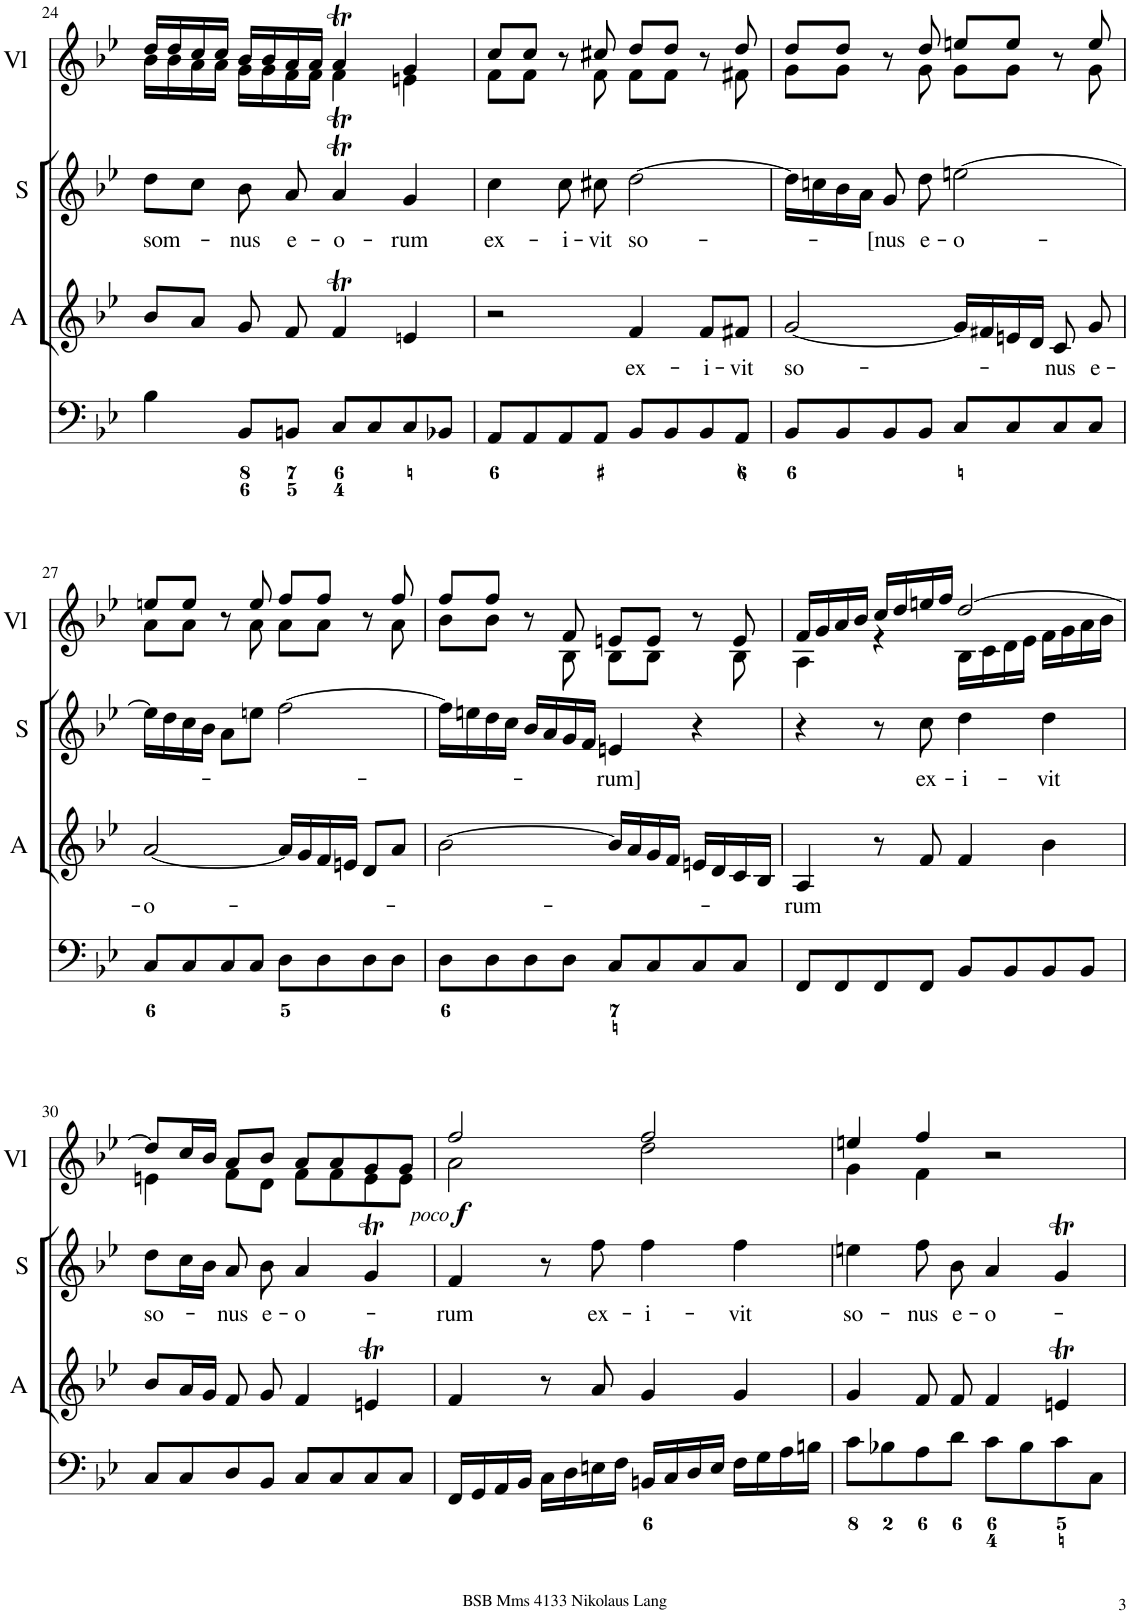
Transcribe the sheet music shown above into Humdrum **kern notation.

**kern	**dynam	**kern	**dynam	**kern	**kern	**text	**kern	**text	**kern	**dynam
*part6	*part6	*part5	*part5	*part4	*part3	*part3	*part2	*part2	*part1	*part1
*staff6	*staff6	*staff5	*staff5	*staff4	*staff3	*staff3	*staff2	*staff2	*staff1	*staff1
*I"Violin	*	*I"Violin	*	*I"Organ	*I"A	*	*I"S	*	*I"2 Violini	*
*I'Vln	*	*I'Vln	*	*	*I'A	*	*I'S	*	*I'Vl	*
!!LO:PB:g=z
*clefG2	*	*clefG2	*	*clefF4	*clefG2	*	*clefG2	*	*clefG2	*
*k[b-e-]	*	*k[b-e-]	*	*k[b-e-]	*k[b-e-]	*	*k[b-e-]	*	*k[b-e-]	*
*M4/4	*	*M4/4	*	*M4/4	*M4/4	*	*M4/4	*	*M4/4	*
*met(c)	*	*met(c)	*	*met(c)	*met(c)	*	*met(c)	*	*met(c)	*
=24	=24	=24	=24	=24	=24	=24	=24	=24	=24	=24
!	!	!	!	!	!	!	!	!LO:LY:b	!	!
*	*	*	*	*	*	*	*	*	*^	*
16b-/LL	.	16dd\LL	.	4B-\	8b-/L	.	8dd\L	som-	16dd/LL	16b-\LL	.
16b-/J	.	16dd\J	.	.	.	.	.	.	16dd/	16b-\	.
16a/L	.	16cc\L	.	.	8a/J	.	8cc\J	.	16cc/	16a\	.
16a/JJ	.	16cc\JJ	.	.	.	.	.	.	16cc/JJ	16a\JJ	.
!	!	!	!	!	!	!	!	!LO:LY:b	!	!	!
16g/LL	.	16b-/LL	.	8BB-/L	8g/	.	8b-\	-nus	16b-/LL	16g\LL	.
16g/J	.	16b-/J	.	.	.	.	.	.	16b-/	16g\	.
!	!	!	!	!	!	!	!	!LO:LY:b	!	!	!
16f/L	.	16a/L	.	8BBn/J	8f/	.	8a/	e-	16a/	16f\	.
16f/JJ	.	16a/JJ	.	.	.	.	.	.	16a/JJ	16f\JJ	.
!	!	!	!	!	!	!	!	!LO:LY:b	!	!	!
4fT	.	4at	.	8C/L	4fT/	.	4at/	-o-	4at/	4fT\	.
.	.	.	.	8C/	.	.	.	.	.	.	.
!	!	!	!	!	!	!	!	!LO:LY:b	!	!	!
4en	.	4g	.	8C/	4en/	.	4g/	-rum	4g/	4en\	.
.	.	.	.	8BB-X/J	.	.	.	.	.	.	.
=25	=25	=25	=25	=25	=25	=25	=25	=25	=25	=25	=25
!	!	!	!	!	!	!	!	!LO:LY:b	!	!	!
8f/L	.	8cc\L	.	8AA/L	2r	.	4cc\	ex-	8cc/L	8f\L	.
8f/J	.	8cc\J	.	8AA/	.	.	.	.	8cc/J	8f\J	.
!	!	!	!	!	!	!	!	!LO:LY:b	!	!	!
8r	.	8r	.	8AA/	.	.	8cc\	-i-	8r	8ryy	.
!	!	!	!	!	!	!	!	!LO:LY:b	!	!	!
8f	.	8cc#X	.	8AA/J	.	.	8cc#X\	-vit	8cc#X/	8f\	.
!	!	!	!	!	!	!LO:LY:b	!	!LO:LY:b	!	!	!
8f/L	.	8dd\L	.	8BB-/L	4f/	ex-	[2dd\	so-	8dd/L	8f\L	.
8f/J	.	8dd\J	.	8BB-/	.	.	.	.	8dd/J	8f\J	.
!	!	!	!	!	!	!LO:LY:b	!	!	!	!	!
8r	.	8r	.	8BB-/	8f/L	-i-	.	.	8r	8ryy	.
!	!	!	!	!	!	!LO:LY:b	!	!	!	!	!
8f#X	.	8dd	.	8AA/J	8f#X/J	-vit	.	.	8dd/	8f#X\	.
=26	=26	=26	=26	=26	=26	=26	=26	=26	=26	=26	=26
!	!	!	!	!	!	!LO:LY:b	!	!	!	!	!
8g/L	.	8dd\L	.	8BB-/L	[2g/	so-	16dd\LL]	.	8dd/L	8g\L	.
.	.	.	.	.	.	.	16ccn\	.	.	.	.
8g/J	.	8dd\J	.	8BB-/	.	.	16b-\	.	8dd/J	8g\J	.
.	.	.	.	.	.	.	16a\JJ	.	.	.	.
!	!	!	!	!	!	!	!	!LO:LY:b	!	!	!
8r	.	8r	.	8BB-/	.	.	8g/	-[nus	8r	8ryy	.
!	!	!	!	!	!	!	!	!LO:LY:b	!	!	!
8g	.	8dd	.	8BB-/J	.	.	8dd\	e-	8dd/	8g\	.
!	!	!	!	!	!	!	!	!LO:LY:b	!	!	!
8g/L	.	8een\L	.	8C/L	16g/LL]	.	[2een\	-o-	8een/L	8g\L	.
.	.	.	.	.	16f#X/	.	.	.	.	.	.
8g/J	.	8ee\J	.	8C/	16en/	.	.	.	8ee/J	8g\J	.
.	.	.	.	.	16d/JJ	.	.	.	.	.	.
!	!	!	!	!	!	!LO:LY:b	!	!	!	!	!
8r	.	8r	.	8C/	8c/	-nus	.	.	8r	8ryy	.
!	!	!	!	!	!	!LO:LY:b	!	!	!	!	!
8g	.	8ee	.	8C/J	8g/	e-	.	.	8ee/	8g\	.
!!LO:LB:g=z	!!
=27	=27	=27	=27	=27	=27	=27	=27	=27	=27	=27	=27
!	!	!	!	!	!	!LO:LY:b	!	!	!	!	!
8a/L	.	8een\L	.	8C/L	[2a/	-o-	16ee\LL]	.	8een/L	8a\L	.
.	.	.	.	.	.	.	16dd\	.	.	.	.
8a/J	.	8ee\J	.	8C/	.	.	16cc\	.	8ee/J	8a\J	.
.	.	.	.	.	.	.	16b-\JJ	.	.	.	.
8r	.	8r	.	8C/	.	.	8a\L	.	8r	8ryy	.
8a	.	8ee	.	8C/J	.	.	8een\J	.	8ee/	8a\	.
8a/L	.	8ff\L	.	8D\L	16a/LL]	.	[2ff\	.	8ff/L	8a\L	.
.	.	.	.	.	16g/	.	.	.	.	.	.
8a/J	.	8ff\J	.	8D\	16f/	.	.	.	8ff/J	8a\J	.
.	.	.	.	.	16en/JJ	.	.	.	.	.	.
8r	.	8r	.	8D\	8d/L	.	.	.	8r	8ryy	.
8a	.	8ff	.	8D\J	8a/J	.	.	.	8ff/	8a\	.
=28	=28	=28	=28	=28	=28	=28	=28	=28	=28	=28	=28
8b-\L	.	8ff\L	.	8D\L	[2b-\	.	16ff\LL]	.	8ff/L	8b-\L	.
.	.	.	.	.	.	.	16een\	.	.	.	.
8b-\J	.	8ff\J	.	8D\	.	.	16dd\	.	8ff/J	8b-\J	.
.	.	.	.	.	.	.	16cc\JJ	.	.	.	.
8r	.	8r	.	8D\	.	.	16b-/LL	.	8r	8ryy	.
.	.	.	.	.	.	.	16a/	.	.	.	.
8B-	.	8f	.	8D\J	.	.	16g/	.	8f/	8B-\	.
.	.	.	.	.	.	.	16f/JJ	.	.	.	.
!	!	!	!	!	!	!	!	!LO:LY:b	!	!	!
8B-/L	.	8en/L	.	8C/L	16b-/LL]	.	4en/	-rum]	8en/L	8B-\L	.
.	.	.	.	.	16a/	.	.	.	.	.	.
8B-/J	.	8e/J	.	8C/	16g/	.	.	.	8e/J	8B-\J	.
.	.	.	.	.	16f/JJ	.	.	.	.	.	.
8r	.	8r	.	8C/	16en/LL	.	4r	.	8r	8ryy	.
.	.	.	.	.	16d/	.	.	.	.	.	.
8B-	.	8e	.	8C/J	16c/	.	.	.	8e/	8B-\	.
.	.	.	.	.	16B-/JJ	.	.	.	.	.	.
=29	=29	=29	=29	=29	=29	=29	=29	=29	=29	=29	=29
!	!	!	!	!	!	!LO:LY:b	!	!	!	!	!
4A	.	16f/LL	.	8FF/L	4A/	-rum	4r	.	16f/LL	4A\	.
.	.	16g/J	.	.	.	.	.	.	16g/	.	.
.	.	16a/L	.	8FF/	.	.	.	.	16a/	.	.
.	.	16b-/JJ	.	.	.	.	.	.	16b-/JJ	.	.
4r	.	16cc\LL	.	8FF/	8r	.	8r	.	16cc/LL	4r	.
.	.	16dd\J	.	.	.	.	.	.	16dd/	.	.
!	!	!	!	!	!	!	!	!LO:LY:b	!	!	!
.	.	16een\L	.	8FF/J	8f/	.	8cc\	ex-	16een/	.	.
.	.	16ff\JJ	.	.	.	.	.	.	16ff/JJ	.	.
!	!	!	!	!	!	!	!	!LO:LY:b	!	!	!
16B-/LL	.	[2dd	.	8BB-/L	4f/	.	4dd\	-i-	[2dd/	16B-\LL	.
16c/J	.	.	.	.	.	.	.	.	.	16c\	.
16d/L	.	.	.	8BB-/	.	.	.	.	.	16d\	.
16e-/JJ	.	.	.	.	.	.	.	.	.	16e-\JJ	.
!	!	!	!	!	!	!	!	!LO:LY:b	!	!	!
16f/LL	.	.	.	8BB-/	4b-\	.	4dd\	-vit	.	16f\LL	.
16g/J	.	.	.	.	.	.	.	.	.	16g\	.
16a/L	.	.	.	8BB-/J	.	.	.	.	.	16a\	.
16b-/JJ	.	.	.	.	.	.	.	.	.	16b-\JJ	.
!!LO:LB:g=z	!!
=30	=30	=30	=30	=30	=30	=30	=30	=30	=30	=30	=30
!	!	!	!	!	!	!	!	!LO:LY:b	!	!	!
4en	.	8dd\L]	.	8C/L	8b-/L	.	8dd\L	so-	8dd/L]	4en\	.
.	.	16cc\L	.	8C/	16a/L	.	16cc\L	.	16cc/L	.	.
.	.	16b-\JJ	.	.	16g/JJ	.	16b-\JJ	.	16b-/JJ	.	.
!	!	!	!	!	!	!	!	!LO:LY:b	!	!	!
8f/L	.	8a/L	.	8D/	8f/	.	8a/	-nus	8a/L	8f\L	.
!	!	!	!	!	!	!	!	!LO:LY:b	!	!	!
8d/J	.	8b-/J	.	8BB-/J	8g/	.	8b-\	e-	8b-/J	8d\J	.
!	!	!	!	!	!	!	!	!LO:LY:b	!	!	!
8f/L	.	8a/L	.	8C/L	4f/	.	4a/	-o-	8a/L	8f\L	.
8f/J	.	8a/J	.	8C/	.	.	.	.	8a/	8f\	.
8e/L	.	8g/L	.	8C/	4ent/	.	4gT/	.	8g/	8e\	.
8e/J	.	8g/J	.	8C/J	.	.	.	.	8g/J	8e\J	.
=31	=31	=31	=31	=31	=31	=31	=31	=31	=31	=31	=31
!	!LO:DY:b	!	!	!	!	!	!	!LO:LY:b	!	!	!
!	!LO:DY:n=1:b	!	!LO:DY:b	!	!	!	!	!	!	!	!
!	!	!	!LO:DY:n=1:b	!	!	!	!	!	!	!	!LO:DY:b
!	!	!	!	!	!	!	!	!	!	!	!LO:DY:n=1:b
2a	other-dynamics f	2ff	other-dynamics f	16FF/LL	4f/	.	4f/	-rum	2ff/	2a\	other-dynamics f
.	.	.	.	16GG/	.	.	.	.	.	.	.
.	.	.	.	16AA/	.	.	.	.	.	.	.
.	.	.	.	16BB-/JJ	.	.	.	.	.	.	.
.	.	.	.	16C\LL	8r	.	8r	.	.	.	.
.	.	.	.	16D\	.	.	.	.	.	.	.
!	!	!	!	!	!	!	!	!LO:LY:b	!	!	!
.	.	.	.	16En\	8a/	.	8ff\	ex-	.	.	.
.	.	.	.	16F\JJ	.	.	.	.	.	.	.
!	!	!	!	!	!	!	!	!LO:LY:b	!	!	!
2dd	.	2ff	.	16BBn/LL	4g/	.	4ff\	-i-	2ff/	2dd\	.
.	.	.	.	16C/	.	.	.	.	.	.	.
.	.	.	.	16D/	.	.	.	.	.	.	.
.	.	.	.	16E/JJ	.	.	.	.	.	.	.
!	!	!	!	!	!	!	!	!LO:LY:b	!	!	!
.	.	.	.	16F\LL	4g/	.	4ff\	-vit	.	.	.
.	.	.	.	16G\	.	.	.	.	.	.	.
.	.	.	.	16A\	.	.	.	.	.	.	.
.	.	.	.	16Bn\JJ	.	.	.	.	.	.	.
=32	=32	=32	=32	=32	=32	=32	=32	=32	=32	=32	=32
!	!	!	!	!	!	!	!	!LO:LY:b	!	!	!
4g	.	4een	.	8c\L	4g/	.	4een\	so-	4een/	4g\	.
.	.	.	.	8B-X\	.	.	.	.	.	.	.
!	!	!	!	!	!	!	!	!LO:LY:b	!	!	!
4f	.	4ff	.	8A\	8f/	.	8ff\	-nus	4ff/	4f\	.
!	!	!	!	!	!	!	!	!LO:LY:b	!	!	!
.	.	.	.	8d\J	8f/	.	8b-\	e-	.	.	.
!	!	!	!	!	!	!	!	!LO:LY:b	!	!	!
2r	.	2r	.	8c\L	4f/	.	4a/	-o-	2r	2ryy	.
.	.	.	.	8B-\	.	.	.	.	.	.	.
.	.	.	.	8c\	4ent/	.	4gT/	.	.	.	.
.	.	.	.	8C\J	.	.	.	.	.	.	.
*	*	*	*	*	*	*	*	*	*v	*v	*
=	=	=	=	=	=	=	=	=	=	=
*-	*-	*-	*-	*-	*-	*-	*-	*-	*-	*-
